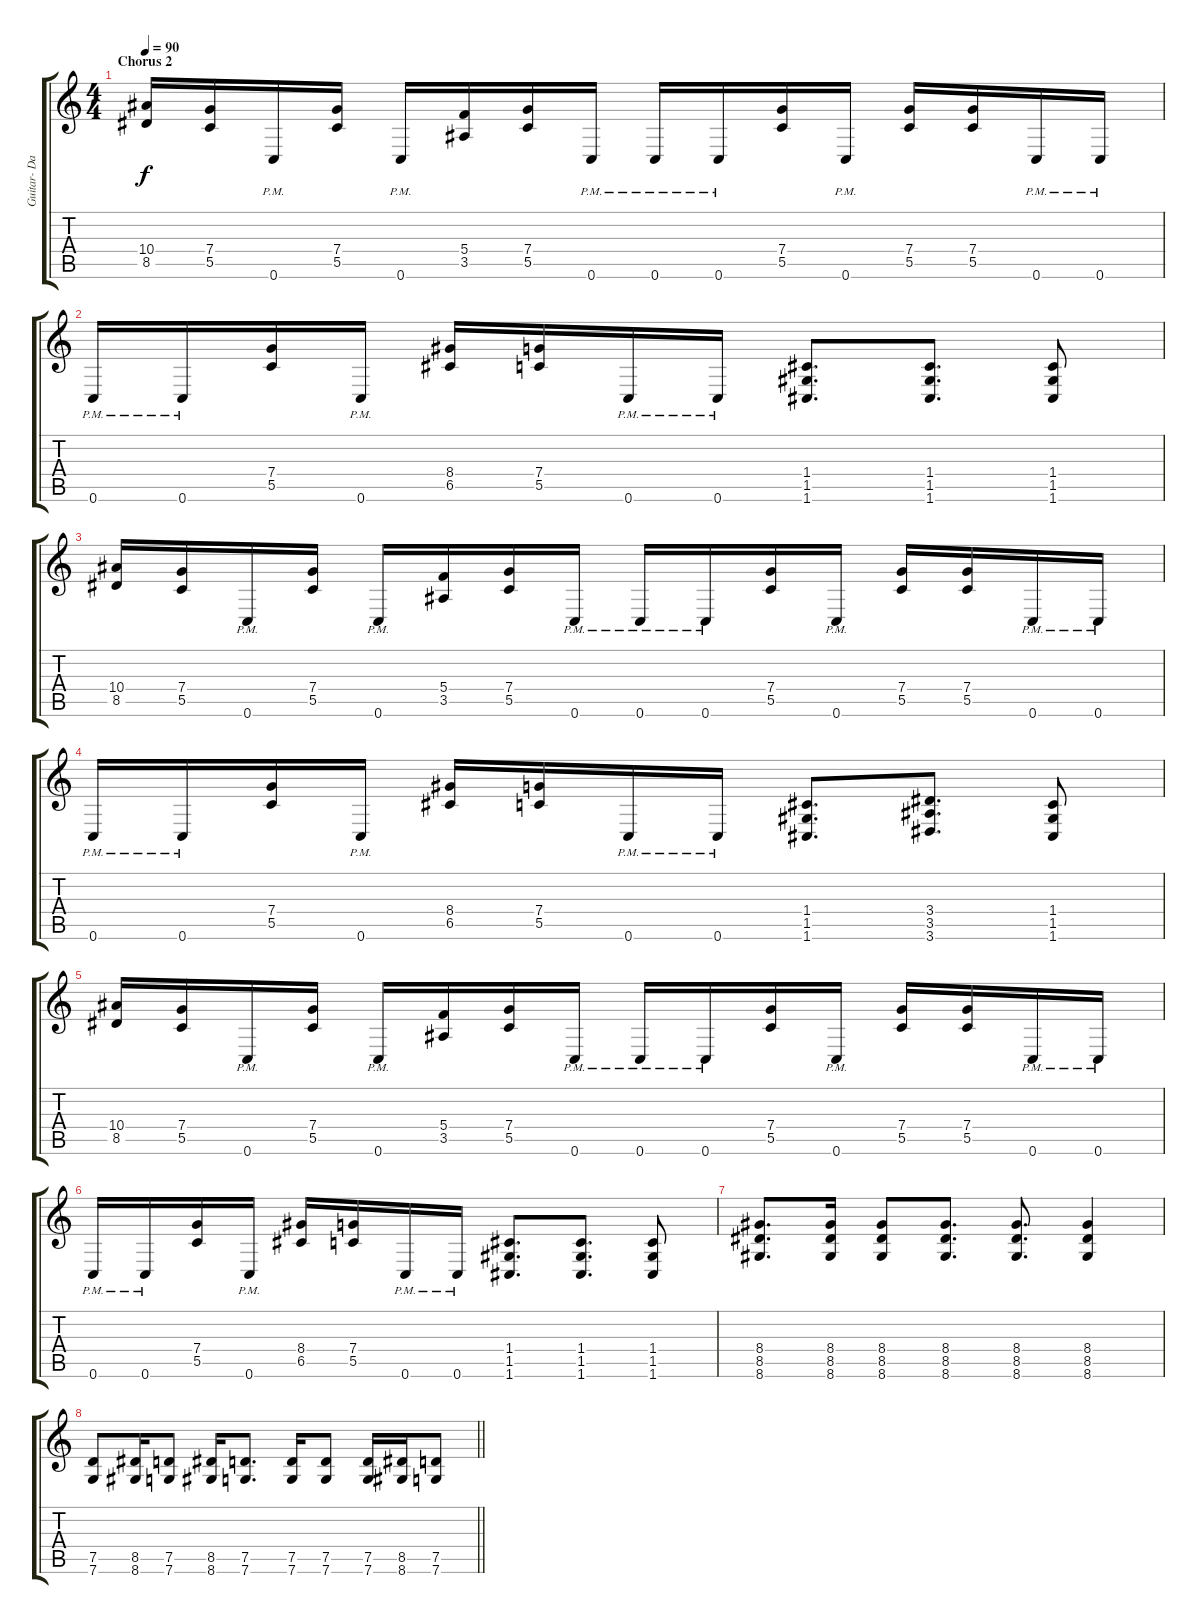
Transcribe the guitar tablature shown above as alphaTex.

\track ("Guitar- Dan Donegan" "Guitar- Da") {instrument distortionguitar}
\staff {score tabs}
\tuning (D4 A3 F3 C3 G2 C2) {hide}
\ts (4 4)
\section ("" "Chorus 2")
\tempo 90
\clef g2
\ks c
(10.4 8.5).16{dy f} (7.4 5.5).16 0.6{pm}.16 (7.4 5.5).16 0.6{pm}.16 (5.4 3.5).16 (7.4 5.5).16 0.6{pm}.16 0.6{pm}.16 0.6{pm}.16 (7.4 5.5).16 0.6{pm}.16 (7.4 5.5).16 (7.4 5.5).16 0.6{pm}.16 0.6{pm}.16 |
0.6{pm}.16 0.6{pm}.16 (7.4 5.5).16 0.6{pm}.16 (8.4 6.5).16 (7.4 5.5).16 0.6{pm}.16 0.6{pm}.16 (1.4 1.5 1.6).8{d} (1.4 1.5 1.6).8{d} (1.4 1.5 1.6).8 |
(10.4 8.5).16 (7.4 5.5).16 0.6{pm}.16 (7.4 5.5).16 0.6{pm}.16 (5.4 3.5).16 (7.4 5.5).16 0.6{pm}.16 0.6{pm}.16 0.6{pm}.16 (7.4 5.5).16 0.6{pm}.16 (7.4 5.5).16 (7.4 5.5).16 0.6{pm}.16 0.6{pm}.16 |
0.6{pm}.16 0.6{pm}.16 (7.4 5.5).16 0.6{pm}.16 (8.4 6.5).16 (7.4 5.5).16 0.6{pm}.16 0.6{pm}.16 (1.4 1.5 1.6).8{d} (3.4 3.5 3.6).8{d} (1.4 1.5 1.6).8 |
(10.4 8.5).16 (7.4 5.5).16 0.6{pm}.16 (7.4 5.5).16 0.6{pm}.16 (5.4 3.5).16 (7.4 5.5).16 0.6{pm}.16 0.6{pm}.16 0.6{pm}.16 (7.4 5.5).16 0.6{pm}.16 (7.4 5.5).16 (7.4 5.5).16 0.6{pm}.16 0.6{pm}.16 |
0.6{pm}.16 0.6{pm}.16 (7.4 5.5).16 0.6{pm}.16 (8.4 6.5).16 (7.4 5.5).16 0.6{pm}.16 0.6{pm}.16 (1.4 1.5 1.6).8{d} (1.4 1.5 1.6).8{d} (1.4 1.5 1.6).8 |
(8.4 8.5 8.6).8{d} (8.4 8.5 8.6).16 (8.4 8.5 8.6).8 (8.4 8.5 8.6).8{d} (8.4 8.5 8.6).8{d} (8.4 8.5 8.6).4 |
\barLineRight lightlight
(7.5 7.6).8 (8.5 8.6).16 (7.5 7.6).8 (8.5 8.6).16 (7.5 7.6).8{d} (7.5 7.6).16 (7.5 7.6).8 (7.5 7.6).16 (8.5 8.6).16 (7.5 7.6).8
